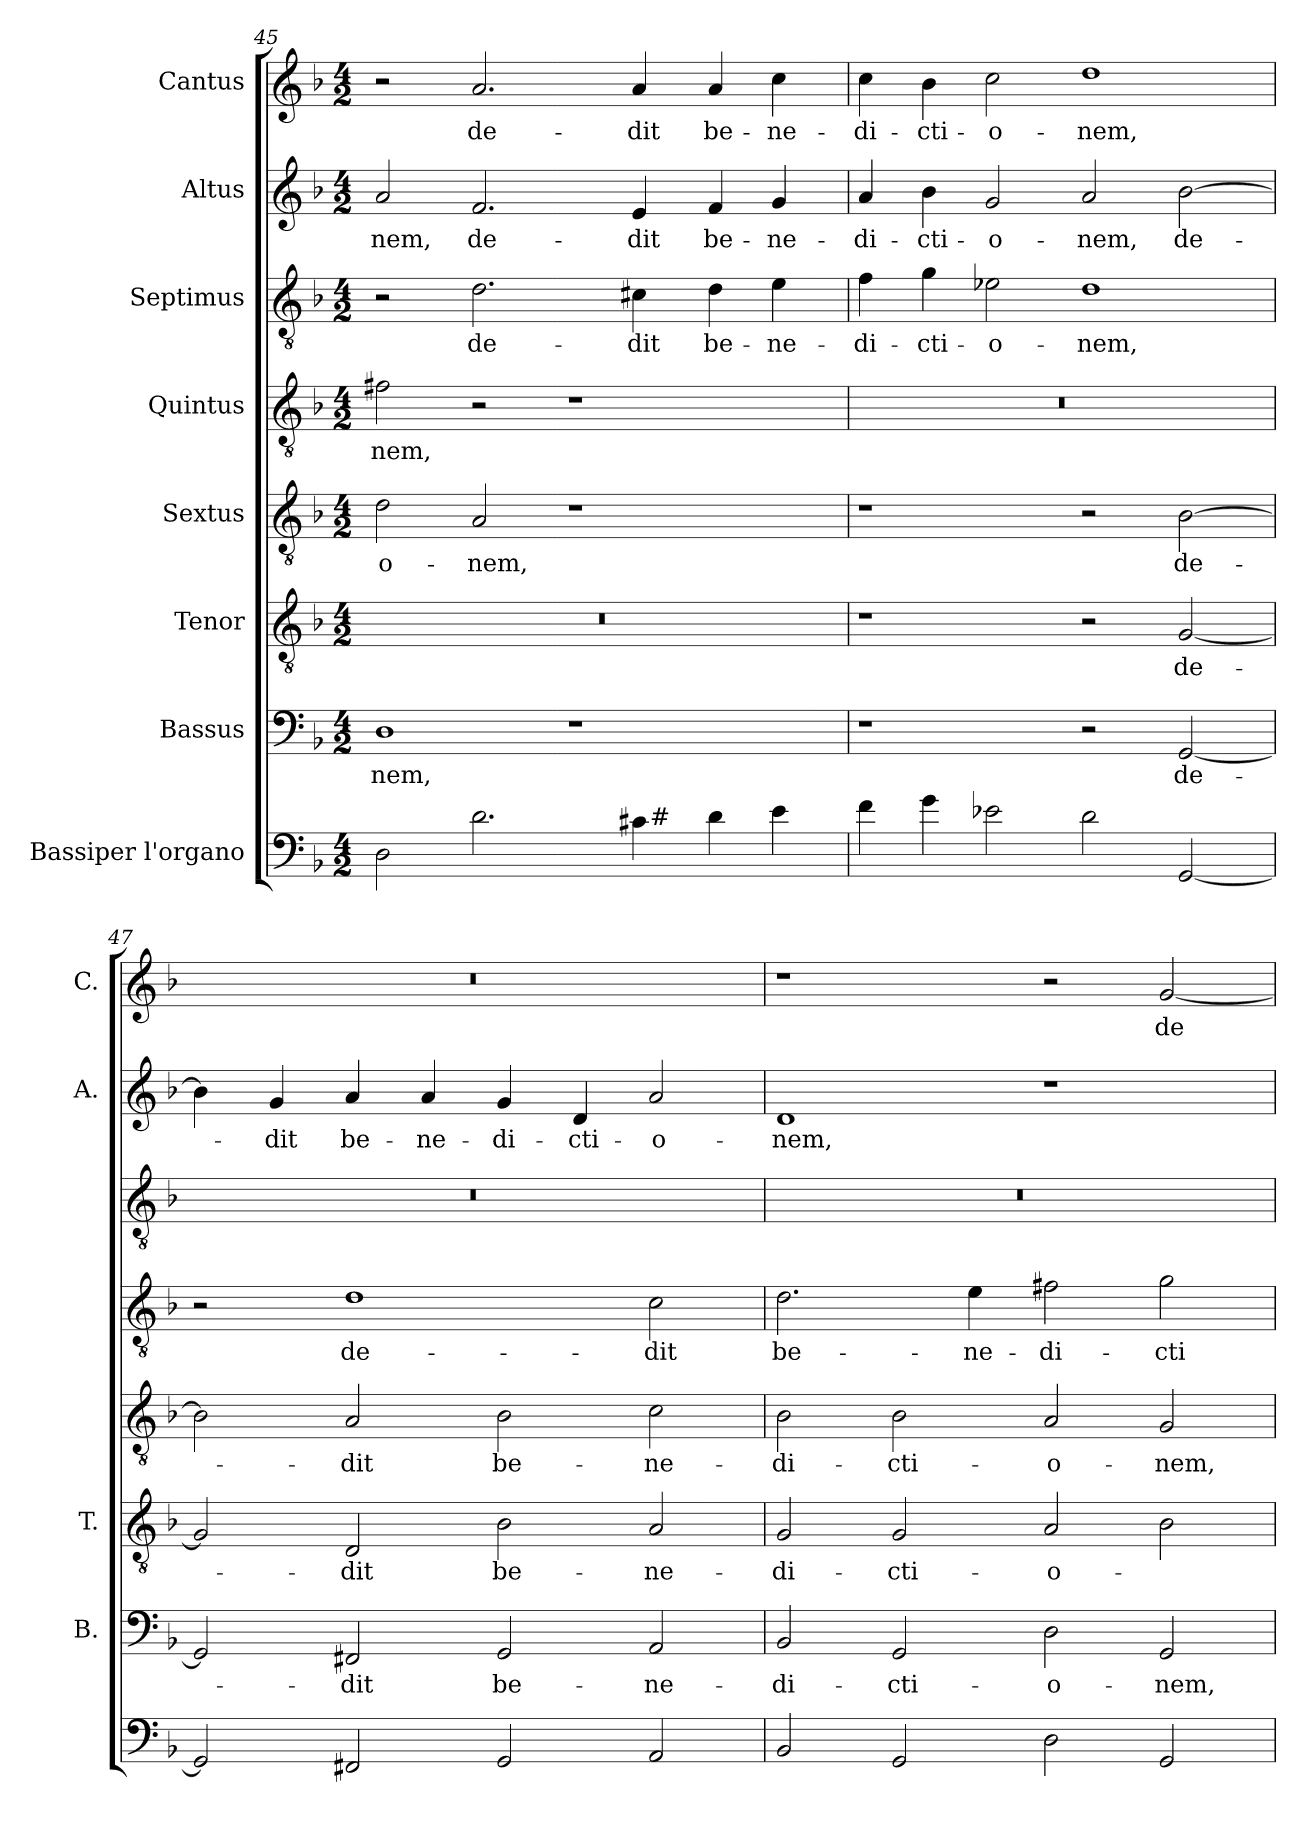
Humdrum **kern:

**kern	**kern	**text	**kern	**text	**kern	**text	**kern	**text	**kern	**text	**kern	**text	**kern	**text
*part8	*part7	*part7	*part6	*part6	*part5	*part5	*part4	*part4	*part3	*part3	*part2	*part2	*part1	*part1
*staff8	*staff7	*staff7	*staff6	*staff6	*staff5	*staff5	*staff4	*staff4	*staff3	*staff3	*staff2	*staff2	*staff1	*staff1
*I"Bassiper l'organo	*I"Bassus	*	*I"Tenor	*	*I"Sextus	*	*I"Quintus	*	*I"Septimus	*	*I"Altus	*	*I"Cantus	*
*	*I'B.	*	*I'T.	*	*	*	*	*	*	*	*I'A.	*	*I'C.	*
!!LO:PB:g=z
*clefF4	*clefF4	*	*clefGv2	*	*clefGv2	*	*clefGv2	*	*clefGv2	*	*clefG2	*	*clefG2	*
*	*	*	*ITrd7c12	*	*ITrd7c12	*	*ITrd7c12	*	*ITrd7c12	*	*	*	*	*
*k[b-]	*k[b-]	*	*k[b-]	*	*k[b-]	*	*k[b-]	*	*k[b-]	*	*k[b-]	*	*k[b-]	*
*d:	*d:	*	*d:	*	*d:	*	*d:	*	*d:	*	*d:	*	*d:	*
*M4/2	*M4/2	*	*M4/2	*	*M4/2	*	*M4/2	*	*M4/2	*	*M4/2	*	*M4/2	*
=45	=45	=45	=45	=45	=45	=45	=45	=45	=45	=45	=45	=45	=45	=45
!	!	!LO:LY:b	!LO:N:vis=1	!	!	!LO:LY:b	!	!LO:LY:b	!	!	!	!LO:LY:b	!	!
*^	*	*	*	*	*	*	*	*	*	*	*	*	*	*
2D\	1ryy	1D	-nem,	0r	.	2D\	-o-	2F#X\	-nem,	2r	.	2a/	-nem,	2r	.
!	!	!	!	!	!	!	!LO:LY:b	!	!	!	!LO:LY:b	!	!LO:LY:b	!	!LO:LY:b
2.d\	.	.	.	.	.	2AA/	-nem,	2r	.	2.D\	de-	2.f/	de-	2.a/	de-
.	4ryy	1r	.	.	.	1r	.	1r	.	.	.	.	.	.	.
!	!	!	!	!	!	!	!	!	!	!	!LO:LY:b	!	!LO:LY:b	!	!LO:LY:b
4c#\	32ryy	.	.	.	.	.	.	.	.	4C#X\	-dit	4e/	-dit	4a/	-dit
!	!LO:TX:a:t=#	!	!	!	!	!	!	!	!	!	!	!	!	!	!
.	2ryy	.	.	.	.	.	.	.	.	.	.	.	.	.	.
!	!	!	!	!	!	!	!	!	!	!	!LO:LY:b	!	!LO:LY:b	!	!LO:LY:b
4d\	.	.	.	.	.	.	.	.	.	4D\	be-	4f/	be-	4a/	be-
!	!	!	!	!	!	!	!	!	!	!	!LO:LY:b	!	!LO:LY:b	!	!LO:LY:b
4e\	.	.	.	.	.	.	.	.	.	4E\	-ne-	4g/	-ne-	4cc\	-ne-
.	8..ryy	.	.	.	.	.	.	.	.	.	.	.	.	.	.
=46	=46	=46	=46	=46	=46	=46	=46	=46	=46	=46	=46	=46	=46	=46	=46
!	!	!	!	!	!	!	!	!LO:N:vis=1	!	!	!LO:LY:b	!	!LO:LY:b	!	!LO:LY:b
*v	*v	*	*	*	*	*	*	*	*	*	*	*	*	*	*
4f\	1r	.	1r	.	1r	.	0r	.	4F\	-di-	4a/	-di-	4cc\	-di-
!	!	!	!	!	!	!	!	!	!	!LO:LY:b	!	!LO:LY:b	!	!LO:LY:b
4g\	.	.	.	.	.	.	.	.	4G\	-cti-	4b-\	-cti-	4b-\	-cti-
!	!	!	!	!	!	!	!	!	!	!LO:LY:b	!	!LO:LY:b	!	!LO:LY:b
2e-X\	.	.	.	.	.	.	.	.	2E-X\	-o-	2g/	-o-	2cc\	-o-
!	!	!	!	!	!	!	!	!	!	!LO:LY:b	!	!LO:LY:b	!	!LO:LY:b
2d\	2r	.	2r	.	2r	.	.	.	1D	-nem,	2a/	-nem,	1dd	-nem,
!	!	!LO:LY:b	!	!LO:LY:b	!	!LO:LY:b	!	!	!	!	!	!LO:LY:b	!	!
[<2GG/	[<2GG/	de-	[<2GG/	de-	[>2BB-\	de-	.	.	.	.	[>2b-\	de-	.	.
=47	=47	=47	=47	=47	=47	=47	=47	=47	=47	=47	=47	=47	=47	=47
!	!	!	!	!	!	!	!	!	!LO:N:vis=1	!	!	!	!LO:N:vis=1	!
2GG/]	2GG/]	.	2GG/]	.	2BB-\]	.	2r	.	0r	.	4b-\]	.	0r	.
!	!	!	!	!	!	!	!	!	!	!	!	!LO:LY:b	!	!
.	.	.	.	.	.	.	.	.	.	.	4g/	-dit	.	.
!	!	!LO:LY:b	!	!LO:LY:b	!	!LO:LY:b	!	!LO:LY:b	!	!	!	!LO:LY:b	!	!
2FF#X/	2FF#X/	-dit	2DD/	-dit	2AA/	-dit	1D	de-	.	.	4a/	be-	.	.
!	!	!	!	!	!	!	!	!	!	!	!	!LO:LY:b	!	!
.	.	.	.	.	.	.	.	.	.	.	4a/	-ne-	.	.
!	!	!LO:LY:b	!	!LO:LY:b	!	!LO:LY:b	!	!	!	!	!	!LO:LY:b	!	!
2GG/	2GG/	be-	2BB-\	be-	2BB-\	be-	.	.	.	.	4g/	-di-	.	.
!	!	!	!	!	!	!	!	!	!	!	!	!LO:LY:b	!	!
.	.	.	.	.	.	.	.	.	.	.	4d/	-cti-	.	.
!	!	!LO:LY:b	!	!LO:LY:b	!	!LO:LY:b	!	!LO:LY:b	!	!	!	!LO:LY:b	!	!
2AA/	2AA/	-ne-	2AA/	-ne-	2C\	-ne-	2C\	-dit	.	.	2a/	-o-	.	.
=48	=48	=48	=48	=48	=48	=48	=48	=48	=48	=48	=48	=48	=48	=48
!	!	!LO:LY:b	!	!LO:LY:b	!	!LO:LY:b	!	!LO:LY:b	!LO:N:vis=1	!	!	!LO:LY:b	!	!
2BB-/	2BB-/	-di-	2GG/	-di-	2BB-\	-di-	2.D\	be-	0r	.	1d	-nem,	1r	.
!	!	!LO:LY:b	!	!LO:LY:b	!	!LO:LY:b	!	!	!	!	!	!	!	!
2GG/	2GG/	-cti-	2GG/	-cti-	2BB-\	-cti-	.	.	.	.	.	.	.	.
!	!	!	!	!	!	!	!	!LO:LY:b	!	!	!	!	!	!
.	.	.	.	.	.	.	4E\	-ne-	.	.	.	.	.	.
!	!	!LO:LY:b	!	!LO:LY:b	!	!LO:LY:b	!	!LO:LY:b	!	!	!	!	!	!
2D\	2D\	-o-	2AA/	-o-	2AA/	-o-	2F#X\	-di-	.	.	1r	.	2r	.
!	!	!LO:LY:b	!	!	!	!LO:LY:b	!	!LO:LY:b	!	!	!	!	!	!LO:LY:b
2GG/	2GG/	-nem,	2BB-\	.	2GG/	-nem,	2G\	-cti-	.	.	.	.	[<2g/	de-
=	=	=	=	=	=	=	=	=	=	=	=	=	=	=
*-	*-	*-	*-	*-	*-	*-	*-	*-	*-	*-	*-	*-	*-	*-
